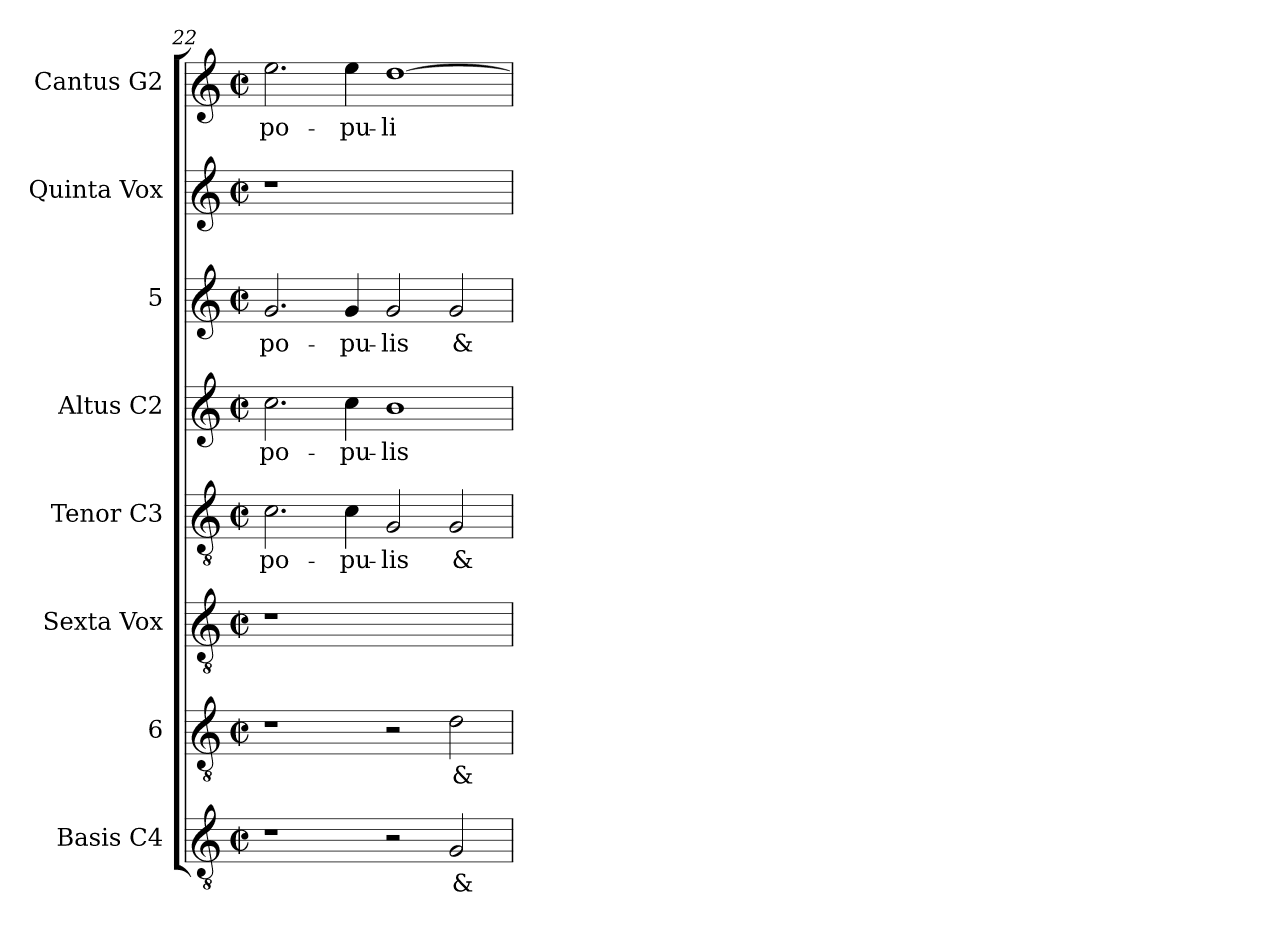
**kern	**text	**kern	**text	**kern	**kern	**text	**kern	**text	**kern	**text	**kern	**kern	**text
*part8	*part8	*part7	*part7	*part6	*part5	*part5	*part4	*part4	*part3	*part3	*part2	*part1	*part1
*staff8	*staff8	*staff7	*staff7	*staff6	*staff5	*staff5	*staff4	*staff4	*staff3	*staff3	*staff2	*staff1	*staff1
*I"Basis  C4	*	*I"6	*	*I"Sexta  Vox	*I"Tenor  C3	*	*I"Altus  C2	*	*I"5	*	*I"Quinta  Vox	*I"Cantus  G2	*
*I'B	*	*	*	*	*I'T	*	*I'A	*	*	*	*	*I'C	*
*clefGv2	*	*clefGv2	*	*clefGv2	*clefGv2	*	*clefG2	*	*clefG2	*	*clefG2	*clefG2	*
*k[]	*	*k[]	*	*k[]	*k[]	*	*k[]	*	*k[]	*	*k[]	*k[]	*
*C:	*	*C:	*	*C:	*C:	*	*C:	*	*C:	*	*C:	*C:	*
*M2/2	*	*M2/2	*	*M2/2	*M2/2	*	*M2/2	*	*M2/2	*	*M2/2	*M2/2	*
*met(c|)	*	*met(c|)	*	*met(c|)	*met(c|)	*	*met(c|)	*	*met(c|)	*	*met(c|)	*met(c|)	*
=22	=22	=22	=22	=22	=22	=22	=22	=22	=22	=22	=22	=22	=22
!	!	!	!	!	!	!LO:LY:b:cj	!	!LO:LY:b:cj	!	!LO:LY:b:cj	!	!	!LO:LY:b:cj
1r	.	1r	.	1r	2.c\	po-	2.cc\	po-	2.g/	po-	1r	2.ee\	po-
!	!	!	!	!	!	!LO:LY:b:cj	!	!LO:LY:b:cj	!	!LO:LY:b:cj	!	!	!LO:LY:b:cj
.	.	.	.	.	4c\	-pu-	4cc\	-pu-	4g/	-pu-	.	4ee\	-pu-
!	!	!	!	!	!	!LO:LY:b:cj	!	!LO:LY:b:cj	!	!LO:LY:b:cj	!	!	!LO:LY:b:cj
2r	.	2r	.	1ryy	2G/	-lis	1b	-lis	2g/	-lis	1ryy	[>1dd	-li
!	!LO:LY:b:cj	!	!LO:LY:b:cj	!	!	!LO:LY:b:cj	!	!	!	!LO:LY:b:cj	!	!	!
2G/	&	2d\	&	.	2G/	&	.	.	2g/	&	.	.	.
=	=	=	=	=	=	=	=	=	=	=	=	=	=
*-	*-	*-	*-	*-	*-	*-	*-	*-	*-	*-	*-	*-	*-
